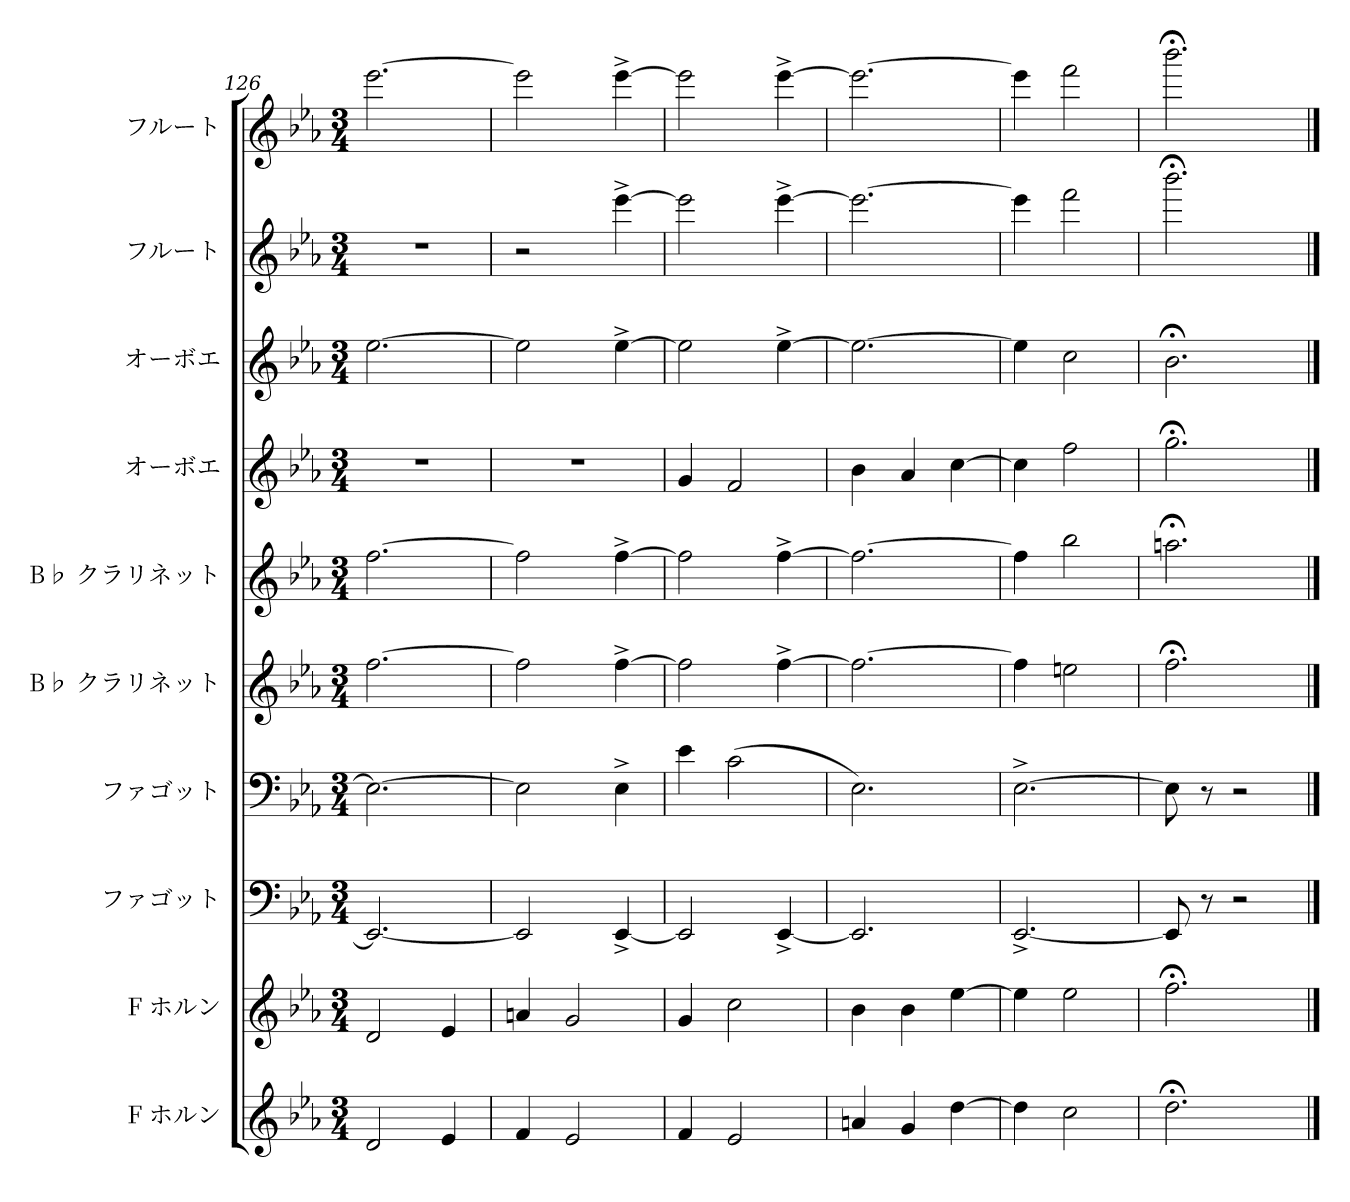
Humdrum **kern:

**kern	**kern	**kern	**kern	**kern	**kern	**kern	**kern	**kern	**kern
*part10	*part9	*part8	*part7	*part6	*part5	*part4	*part3	*part2	*part1
*staff10	*staff9	*staff8	*staff7	*staff6	*staff5	*staff4	*staff3	*staff2	*staff1
*I"F ホルン	*I"F ホルン	*I"ファゴット	*I"ファゴット	*I"B♭ クラリネット	*I"B♭ クラリネット	*I"オーボエ	*I"オーボエ	*I"フルート	*I"フルート
*clefG2	*clefG2	*clefF4	*clefF4	*clefG2	*clefG2	*clefG2	*clefG2	*clefG2	*clefG2
*ITrd4c7	*ITrd4c7	*	*	*ITrd1c2	*ITrd1c2	*	*	*	*
*k[b-e-a-d-]	*k[b-e-a-d-]	*k[b-e-a-]	*k[b-e-a-]	*k[b-e-a-d-g-]	*k[b-e-a-d-g-]	*k[b-e-a-]	*k[b-e-a-]	*k[b-e-a-]	*k[b-e-a-]
*M3/4	*M3/4	*M3/4	*M3/4	*M3/4	*M3/4	*M3/4	*M3/4	*M3/4	*M3/4
=126	=126	=126	=126	=126	=126	=126	=126	=126	=126
2G/	2G/	2.EE-/_	2.E-\_	[2.ee-\	[2.ee-\	2.r	[2.ee-\	2.r	[2.eee-\
4A-/	4A-/	.	.	.	.	.	.	.	.
=127	=127	=127	=127	=127	=127	=127	=127	=127	=127
4B-/	4dn/	2EE-/]	2E-\]	2ee-\]	2ee-\]	2.r	2ee-\]	2r	2eee-\]
2A-/	2c/	.	.	.	.	.	.	.	.
.	.	[4EE-^/	4E-^\	[4ee-^\	[4ee-^\	.	[4ee-^\	[4eee-^\	[4eee-^\
=128	=128	=128	=128	=128	=128	=128	=128	=128	=128
4B-/	4c/	2EE-/]	4e-\	2ee-\]	2ee-\]	4g/	2ee-\]	2eee-\]	2eee-\]
2A-/	2f\	.	(2c\	.	.	2f/	.	.	.
.	.	[4EE-^/	.	[4ee-^\	[4ee-^\	.	[4ee-^\	[4eee-^\	[4eee-^\
=129	=129	=129	=129	=129	=129	=129	=129	=129	=129
4dn/	4e-\	2.EE-/]	2.E-\)	2.ee-\_	2.ee-\_	4b-\	2.ee-\_	2.eee-\_	2.eee-\_
4c/	4e-\	.	.	.	.	4a-/	.	.	.
[4g\	[4a-\	.	.	.	.	[4cc\	.	.	.
=130	=130	=130	=130	=130	=130	=130	=130	=130	=130
4g\]	4a-\]	[2.EE-^/	[2.E-^\	4ee-\]	4ee-\]	4cc\]	4ee-\]	4eee-\]	4eee-\]
2f\	2a-\	.	.	2ddn\	2aa-\	2ff\	2cc\	2fff\	2fff\
=131	=131	=131	=131	=131	=131	=131	=131	=131	=131
2.g;<\	2.b-;<\	8EE-/]	8E-\]	2.ee-;<\	2.ggn;<\	2.gg;<\	2.b-;<\	2.bbb-;<\	2.bbb-;<\
.	.	8r	8r	.	.	.	.	.	.
.	.	2r	2r	.	.	.	.	.	.
==	==	==	==	==	==	==	==	==	==
*-	*-	*-	*-	*-	*-	*-	*-	*-	*-
